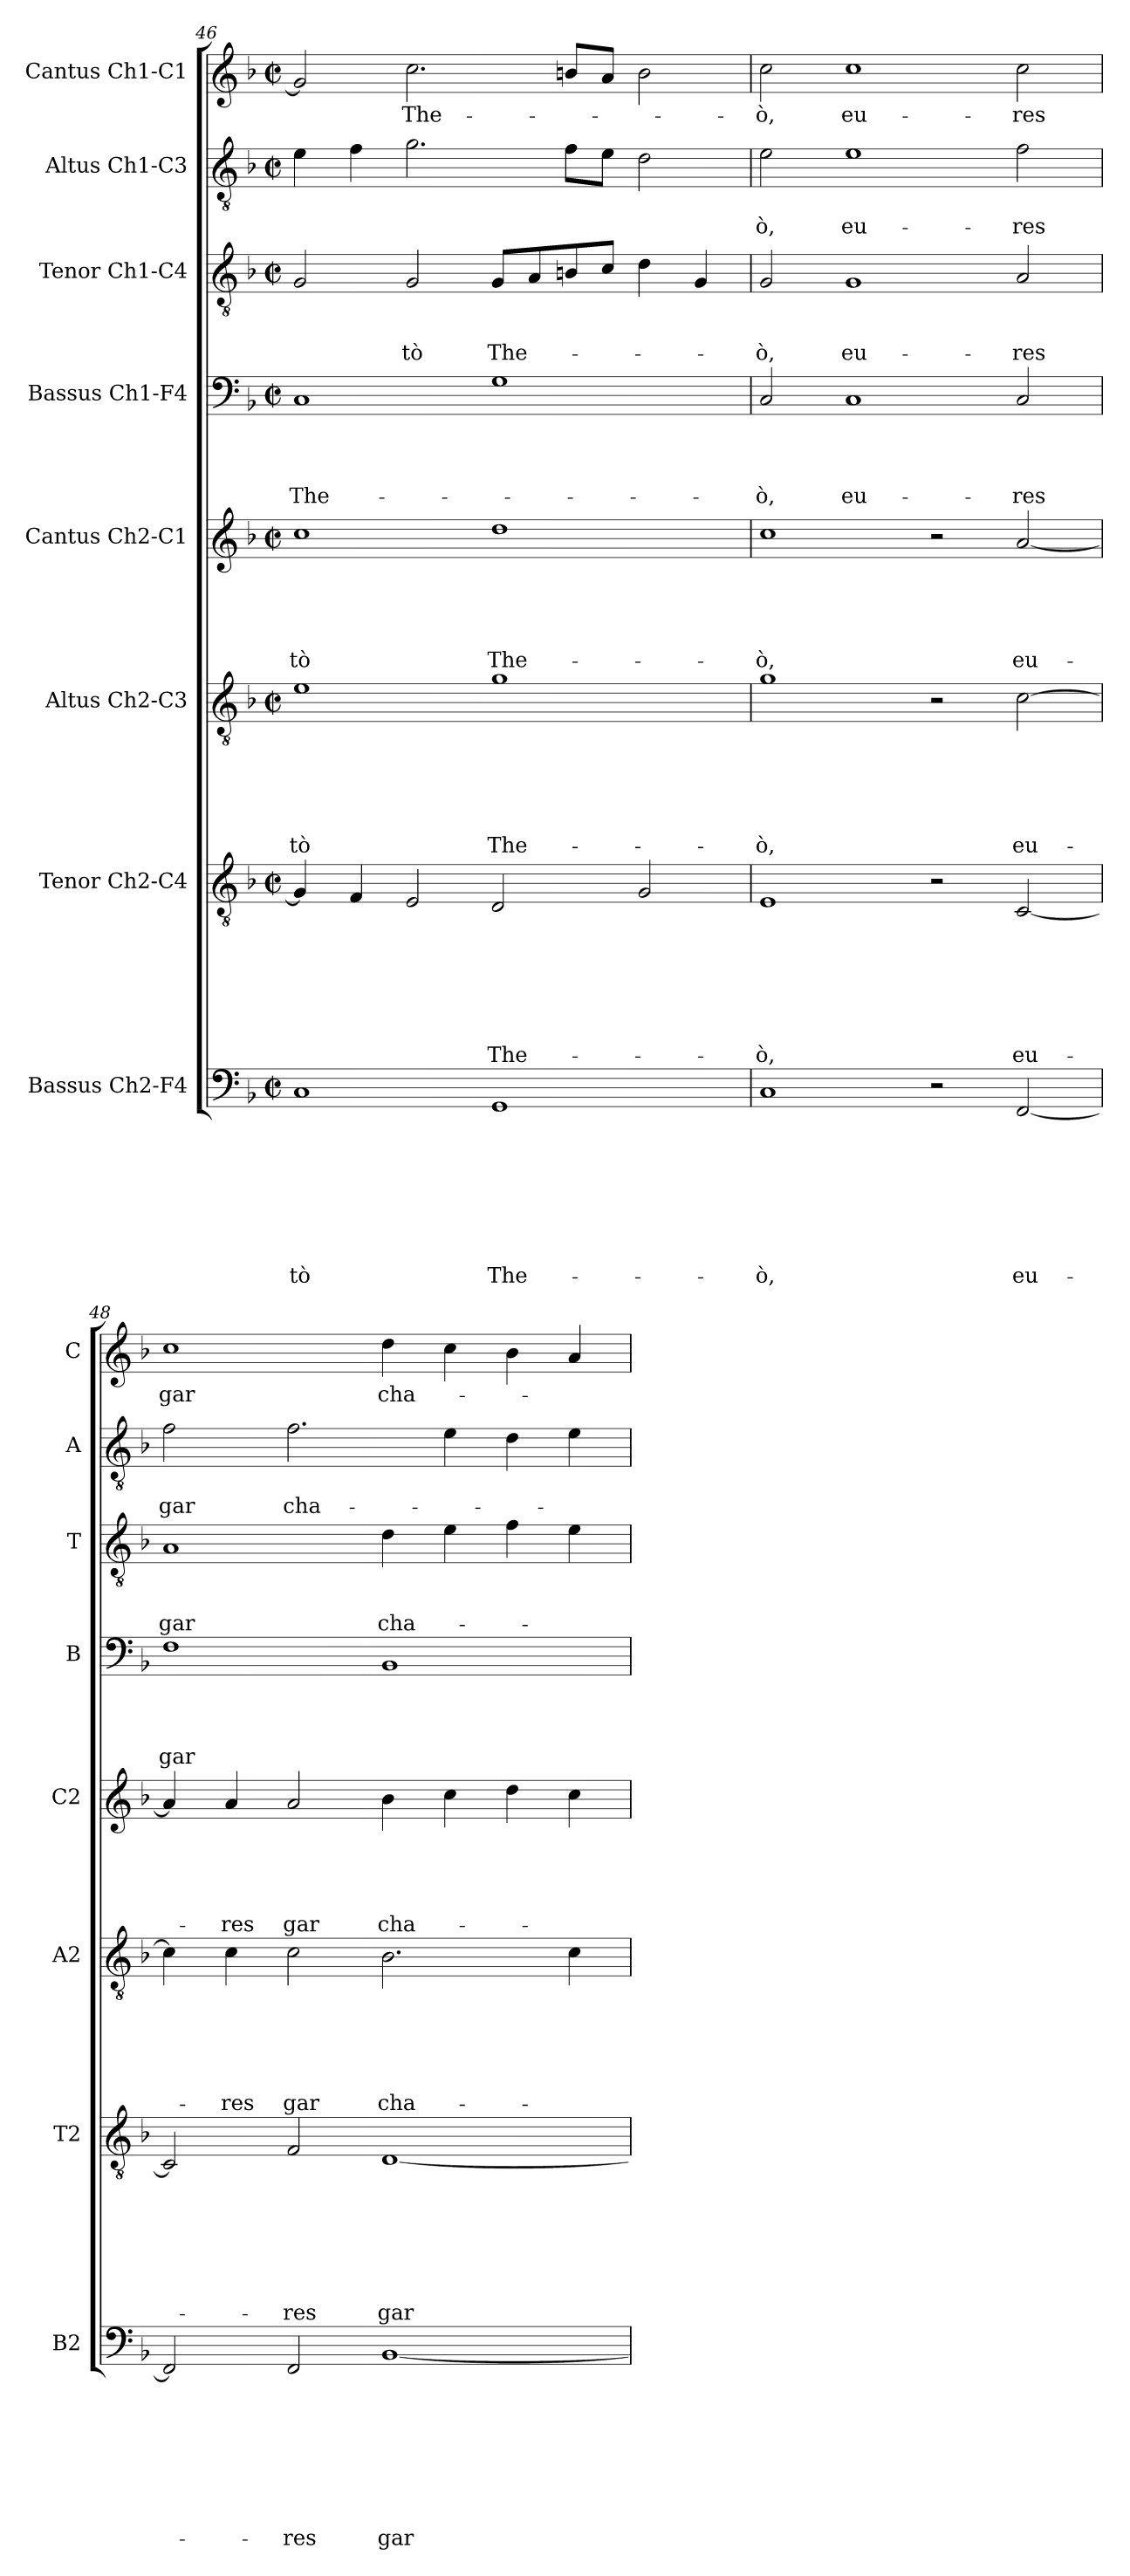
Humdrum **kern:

**kern	**text	**text	**text	**text	**text	**text	**text	**text	**kern	**text	**text	**text	**text	**text	**text	**text	**kern	**text	**text	**text	**text	**text	**text	**kern	**text	**text	**text	**text	**text	**kern	**text	**text	**text	**text	**kern	**text	**text	**text	**kern	**text	**text	**kern	**text
*part8	*part8	*part8	*part8	*part8	*part8	*part8	*part8	*part8	*part7	*part7	*part7	*part7	*part7	*part7	*part7	*part7	*part6	*part6	*part6	*part6	*part6	*part6	*part6	*part5	*part5	*part5	*part5	*part5	*part5	*part4	*part4	*part4	*part4	*part4	*part3	*part3	*part3	*part3	*part2	*part2	*part2	*part1	*part1
*staff8	*staff8	*staff8	*staff8	*staff8	*staff8	*staff8	*staff8	*staff8	*staff7	*staff7	*staff7	*staff7	*staff7	*staff7	*staff7	*staff7	*staff6	*staff6	*staff6	*staff6	*staff6	*staff6	*staff6	*staff5	*staff5	*staff5	*staff5	*staff5	*staff5	*staff4	*staff4	*staff4	*staff4	*staff4	*staff3	*staff3	*staff3	*staff3	*staff2	*staff2	*staff2	*staff1	*staff1
*I"Bassus Ch2-F4	*	*	*	*	*	*	*	*	*I"Tenor Ch2-C4	*	*	*	*	*	*	*	*I"Altus Ch2-C3	*	*	*	*	*	*	*I"Cantus Ch2-C1	*	*	*	*	*	*I"Bassus Ch1-F4	*	*	*	*	*I"Tenor Ch1-C4	*	*	*	*I"Altus Ch1-C3	*	*	*I"Cantus Ch1-C1	*
*I'B2	*	*	*	*	*	*	*	*	*I'T2	*	*	*	*	*	*	*	*I'A2	*	*	*	*	*	*	*I'C2	*	*	*	*	*	*I'B	*	*	*	*	*I'T	*	*	*	*I'A	*	*	*I'C	*
!!LO:PB:g=z
*clefF4	*	*	*	*	*	*	*	*	*clefGv2	*	*	*	*	*	*	*	*clefGv2	*	*	*	*	*	*	*clefG2	*	*	*	*	*	*clefF4	*	*	*	*	*clefGv2	*	*	*	*clefGv2	*	*	*clefG2	*
*k[b-]	*	*	*	*	*	*	*	*	*k[b-]	*	*	*	*	*	*	*	*k[b-]	*	*	*	*	*	*	*k[b-]	*	*	*	*	*	*k[b-]	*	*	*	*	*k[b-]	*	*	*	*k[b-]	*	*	*k[b-]	*
*F:	*	*	*	*	*	*	*	*	*F:	*	*	*	*	*	*	*	*F:	*	*	*	*	*	*	*F:	*	*	*	*	*	*F:	*	*	*	*	*F:	*	*	*	*F:	*	*	*F:	*
*M2/2	*	*	*	*	*	*	*	*	*M2/2	*	*	*	*	*	*	*	*M2/2	*	*	*	*	*	*	*M2/2	*	*	*	*	*	*M2/2	*	*	*	*	*M2/2	*	*	*	*M2/2	*	*	*M2/2	*
*met(c|)	*	*	*	*	*	*	*	*	*met(c|)	*	*	*	*	*	*	*	*met(c|)	*	*	*	*	*	*	*met(c|)	*	*	*	*	*	*met(c|)	*	*	*	*	*met(c|)	*	*	*	*met(c|)	*	*	*met(c|)	*
=46	=46	=46	=46	=46	=46	=46	=46	=46	=46	=46	=46	=46	=46	=46	=46	=46	=46	=46	=46	=46	=46	=46	=46	=46	=46	=46	=46	=46	=46	=46	=46	=46	=46	=46	=46	=46	=46	=46	=46	=46	=46	=46	=46
!	!	!	!	!	!	!	!	!LO:LY:b	!	!	!	!	!	!	!	!	!	!	!	!	!	!	!LO:LY:b	!	!	!	!	!	!LO:LY:b	!	!	!	!	!LO:LY:b	!	!	!	!	!	!	!	!	!
1C	.	.	.	.	.	.	.	tò	4G/]	.	.	.	.	.	.	.	1e	.	.	.	.	.	tò	1cc	.	.	.	.	tò	1C	.	.	.	The-	2G/	.	.	.	4e\	.	.	2g/]	.
.	.	.	.	.	.	.	.	.	4F/	.	.	.	.	.	.	.	.	.	.	.	.	.	.	.	.	.	.	.	.	.	.	.	.	.	.	.	.	.	4f\	.	.	.	.
!	!	!	!	!	!	!	!	!	!	!	!	!	!	!	!	!	!	!	!	!	!	!	!	!	!	!	!	!	!	!	!	!	!	!	!	!	!	!LO:LY:b	!	!	!	!	!LO:LY:b
.	.	.	.	.	.	.	.	.	2E/	.	.	.	.	.	.	.	.	.	.	.	.	.	.	.	.	.	.	.	.	.	.	.	.	.	2G/	.	.	tò	2.g\	.	.	2.cc\	The-
!	!	!	!	!	!	!	!	!LO:LY:b	!	!	!	!	!	!	!	!LO:LY:b	!	!	!	!	!	!	!LO:LY:b	!	!	!	!	!	!LO:LY:b	!	!	!	!	!	!	!	!	!LO:LY:b	!	!	!	!	!
1GG	.	.	.	.	.	.	.	The-	2D/	.	.	.	.	.	.	The-	1g	.	.	.	.	.	The-	1dd	.	.	.	.	The-	1G	.	.	.	.	8G/L	.	.	The-	.	.	.	.	.
.	.	.	.	.	.	.	.	.	.	.	.	.	.	.	.	.	.	.	.	.	.	.	.	.	.	.	.	.	.	.	.	.	.	.	8A/	.	.	.	.	.	.	.	.
.	.	.	.	.	.	.	.	.	.	.	.	.	.	.	.	.	.	.	.	.	.	.	.	.	.	.	.	.	.	.	.	.	.	.	8Bn/	.	.	.	8f\L	.	.	8bn/L	.
.	.	.	.	.	.	.	.	.	.	.	.	.	.	.	.	.	.	.	.	.	.	.	.	.	.	.	.	.	.	.	.	.	.	.	8c/J	.	.	.	8e\J	.	.	8a/J	.
.	.	.	.	.	.	.	.	.	2G/	.	.	.	.	.	.	.	.	.	.	.	.	.	.	.	.	.	.	.	.	.	.	.	.	.	4d\	.	.	.	2d\	.	.	2b\	.
.	.	.	.	.	.	.	.	.	.	.	.	.	.	.	.	.	.	.	.	.	.	.	.	.	.	.	.	.	.	.	.	.	.	.	4G/	.	.	.	.	.	.	.	.
=47	=47	=47	=47	=47	=47	=47	=47	=47	=47	=47	=47	=47	=47	=47	=47	=47	=47	=47	=47	=47	=47	=47	=47	=47	=47	=47	=47	=47	=47	=47	=47	=47	=47	=47	=47	=47	=47	=47	=47	=47	=47	=47	=47
!	!	!	!	!	!	!	!	!LO:LY:b	!	!	!	!	!	!	!	!LO:LY:b	!	!	!	!	!	!	!LO:LY:b	!	!	!	!	!	!LO:LY:b	!	!	!	!	!LO:LY:b	!	!	!	!LO:LY:b	!	!	!LO:LY:b	!	!LO:LY:b
1C	.	.	.	.	.	.	.	-ò,	1E	.	.	.	.	.	.	-ò,	1g	.	.	.	.	.	-ò,	1cc	.	.	.	.	-ò,	2C/	.	.	.	-ò,	2G/	.	.	-ò,	2e\	.	-ò,	2cc\	-ò,
!	!	!	!	!	!	!	!	!	!	!	!	!	!	!	!	!	!	!	!	!	!	!	!	!	!	!	!	!	!	!	!	!	!	!LO:LY:b	!	!	!	!LO:LY:b	!	!	!LO:LY:b	!	!LO:LY:b
.	.	.	.	.	.	.	.	.	.	.	.	.	.	.	.	.	.	.	.	.	.	.	.	.	.	.	.	.	.	1C	.	.	.	eu-	1G	.	.	eu-	1e	.	eu-	1cc	eu-
2r	.	.	.	.	.	.	.	.	2r	.	.	.	.	.	.	.	2r	.	.	.	.	.	.	2r	.	.	.	.	.	.	.	.	.	.	.	.	.	.	.	.	.	.	.
!	!	!	!	!	!	!	!	!LO:LY:b	!	!	!	!	!	!	!	!LO:LY:b	!	!	!	!	!	!	!LO:LY:b	!	!	!	!	!	!LO:LY:b	!	!	!	!	!LO:LY:b	!	!	!	!LO:LY:b	!	!	!LO:LY:b	!	!LO:LY:b
[2FF/	.	.	.	.	.	.	.	eu-	[2C/	.	.	.	.	.	.	eu-	[2c\	.	.	.	.	.	eu-	[2a/	.	.	.	.	eu-	2C/	.	.	.	-res	2A/	.	.	-res	2f\	.	-res	2cc\	-res
=48	=48	=48	=48	=48	=48	=48	=48	=48	=48	=48	=48	=48	=48	=48	=48	=48	=48	=48	=48	=48	=48	=48	=48	=48	=48	=48	=48	=48	=48	=48	=48	=48	=48	=48	=48	=48	=48	=48	=48	=48	=48	=48	=48
!	!	!	!	!	!	!	!	!	!	!	!	!	!	!	!	!	!	!	!	!	!	!	!	!	!	!	!	!	!	!	!	!	!	!LO:LY:b	!	!	!	!LO:LY:b	!	!	!LO:LY:b	!	!LO:LY:b
2FF/]	.	.	.	.	.	.	.	.	2C/]	.	.	.	.	.	.	.	4c\]	.	.	.	.	.	.	4a/]	.	.	.	.	.	1F	.	.	.	gar	1A	.	.	gar	2f\	.	gar	1cc	gar
!	!	!	!	!	!	!	!	!	!	!	!	!	!	!	!	!	!	!	!	!	!	!	!LO:LY:b	!	!	!	!	!	!LO:LY:b	!	!	!	!	!	!	!	!	!	!	!	!	!	!
.	.	.	.	.	.	.	.	.	.	.	.	.	.	.	.	.	4c\	.	.	.	.	.	-res	4a/	.	.	.	.	-res	.	.	.	.	.	.	.	.	.	.	.	.	.	.
!	!	!	!	!	!	!	!	!LO:LY:b	!	!	!	!	!	!	!	!LO:LY:b	!	!	!	!	!	!	!LO:LY:b	!	!	!	!	!	!LO:LY:b	!	!	!	!	!	!	!	!	!	!	!	!LO:LY:b	!	!
2FF/	.	.	.	.	.	.	.	-res	2F/	.	.	.	.	.	.	-res	2c\	.	.	.	.	.	gar	2a/	.	.	.	.	gar	.	.	.	.	.	.	.	.	.	2.f\	.	cha-	.	.
!	!	!	!	!	!	!	!	!LO:LY:b	!	!	!	!	!	!	!	!LO:LY:b	!	!	!	!	!	!	!LO:LY:b	!	!	!	!	!	!LO:LY:b	!	!	!	!	!	!	!	!	!LO:LY:b	!	!	!	!	!LO:LY:b
[1BB-	.	.	.	.	.	.	.	gar	[1D	.	.	.	.	.	.	gar	2.B-\	.	.	.	.	.	cha-	4b-\	.	.	.	.	cha-	1BB-	.	.	.	.	4d\	.	.	cha-	.	.	.	4dd\	cha-
.	.	.	.	.	.	.	.	.	.	.	.	.	.	.	.	.	.	.	.	.	.	.	.	4cc\	.	.	.	.	.	.	.	.	.	.	4e\	.	.	.	4e\	.	.	4cc\	.
.	.	.	.	.	.	.	.	.	.	.	.	.	.	.	.	.	.	.	.	.	.	.	.	4dd\	.	.	.	.	.	.	.	.	.	.	4f\	.	.	.	4d\	.	.	4b-\	.
.	.	.	.	.	.	.	.	.	.	.	.	.	.	.	.	.	4c\	.	.	.	.	.	.	4cc\	.	.	.	.	.	.	.	.	.	.	4e\	.	.	.	4e\	.	.	4a/	.
=	=	=	=	=	=	=	=	=	=	=	=	=	=	=	=	=	=	=	=	=	=	=	=	=	=	=	=	=	=	=	=	=	=	=	=	=	=	=	=	=	=	=	=
*-	*-	*-	*-	*-	*-	*-	*-	*-	*-	*-	*-	*-	*-	*-	*-	*-	*-	*-	*-	*-	*-	*-	*-	*-	*-	*-	*-	*-	*-	*-	*-	*-	*-	*-	*-	*-	*-	*-	*-	*-	*-	*-	*-
